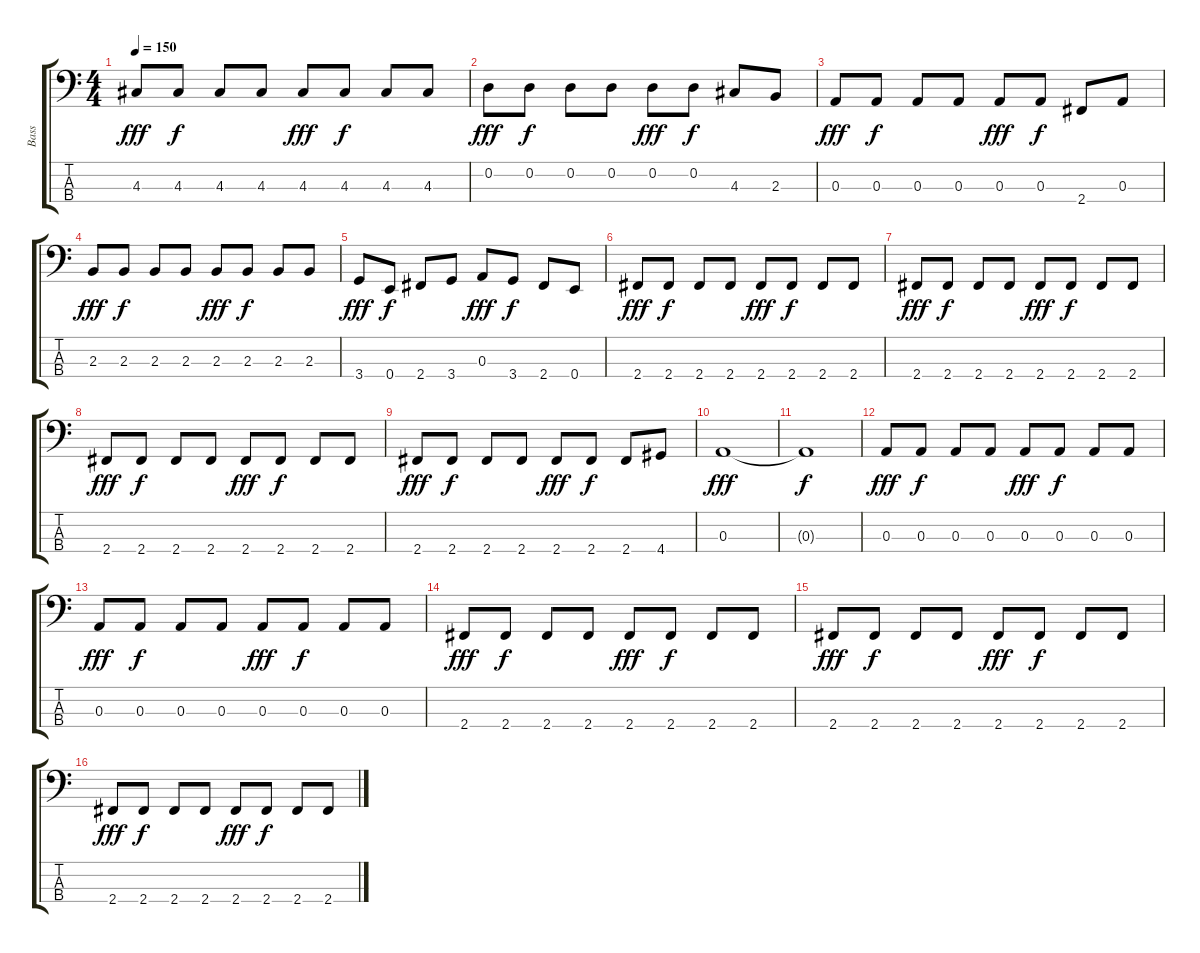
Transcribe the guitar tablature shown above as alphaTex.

\track ("Bass" "Bass") {instrument electricbasspick}
\staff {score tabs}
\tuning (G2 D2 A1 E1) {hide}
\ts (4 4)
\tempo 150
\clef f4
\ks c
4.3.8{dy fff} 4.3.8{dy f} 4.3.8 4.3.8 4.3.8{dy fff} 4.3.8{dy f} 4.3.8 4.3.8 |
0.2.8{dy fff} 0.2.8{dy f} 0.2.8 0.2.8 0.2.8{dy fff} 0.2.8{dy f} 4.3.8 2.3.8 |
0.3.8{dy fff} 0.3.8{dy f} 0.3.8 0.3.8 0.3.8{dy fff} 0.3.8{dy f} 2.4.8 0.3.8 |
2.3.8{dy fff} 2.3.8{dy f} 2.3.8 2.3.8 2.3.8{dy fff} 2.3.8{dy f} 2.3.8 2.3.8 |
3.4.8{dy fff} 0.4.8{dy f} 2.4.8 3.4.8 0.3.8{dy fff} 3.4.8{dy f} 2.4.8 0.4.8 |
2.4.8{dy fff} 2.4.8{dy f} 2.4.8 2.4.8 2.4.8{dy fff} 2.4.8{dy f} 2.4.8 2.4.8 |
2.4.8{dy fff} 2.4.8{dy f} 2.4.8 2.4.8 2.4.8{dy fff} 2.4.8{dy f} 2.4.8 2.4.8 |
2.4.8{dy fff} 2.4.8{dy f} 2.4.8 2.4.8 2.4.8{dy fff} 2.4.8{dy f} 2.4.8 2.4.8 |
2.4.8{dy fff} 2.4.8{dy f} 2.4.8 2.4.8 2.4.8{dy fff} 2.4.8{dy f} 2.4.8 4.4.8 |
0.3.1{dy fff} |
0.3{t}.1{dy f} |
0.3.8{dy fff} 0.3.8{dy f} 0.3.8 0.3.8 0.3.8{dy fff} 0.3.8{dy f} 0.3.8 0.3.8 |
0.3.8{dy fff} 0.3.8{dy f} 0.3.8 0.3.8 0.3.8{dy fff} 0.3.8{dy f} 0.3.8 0.3.8 |
2.4.8{dy fff} 2.4.8{dy f} 2.4.8 2.4.8 2.4.8{dy fff} 2.4.8{dy f} 2.4.8 2.4.8 |
2.4.8{dy fff} 2.4.8{dy f} 2.4.8 2.4.8 2.4.8{dy fff} 2.4.8{dy f} 2.4.8 2.4.8 |
2.4.8{dy fff} 2.4.8{dy f} 2.4.8 2.4.8 2.4.8{dy fff} 2.4.8{dy f} 2.4.8 2.4.8
